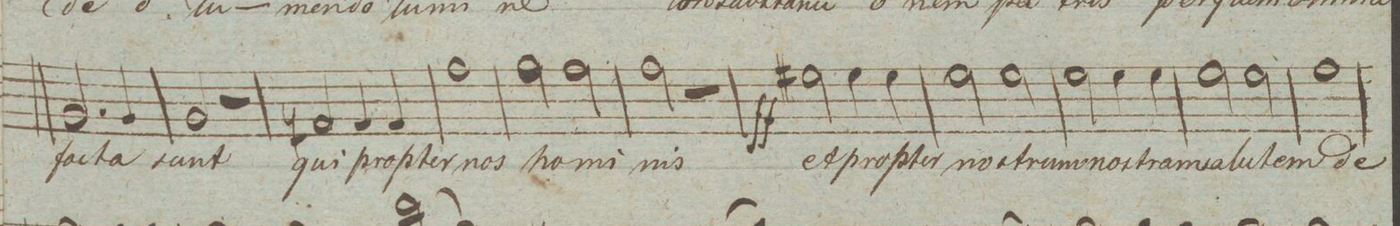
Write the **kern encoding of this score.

**kern	**text	**dynam
*I"Baſso.	*	*
*clefF4	*	*
*k[]	*	*
*met(c|)	*	*
*M4/4	*	*
2.BB/	fac-	.
4BB/	-ta	.
=48	=48	=48
2BB/	sunt	.
2r	.	.
=49	=49	=49
2AAn/	qui	.
4AA/	prop-	.
4AA/	-ter	.
=50	=50	=50
1A\	nos	.
=51	=51	=51
2A\	ho-	.
2A\	-mi-	.
=52	=52	=52
2A\	-nis	.
2r	.	.
=53	=53	=53
2G#X\	et	ff
4G#\	prop-	.
4G#\	-ter	.
=54	=54	=54
2G\	nos-	.
2G\	-tram	.
=55	=55	=55
2G\	nos-	.
4G\	-tram	.
4G\	sa-	.
=56	=56	=56
2G\	-lu-	.
2G\	-tem	.
=57	=57	=57
1A\	de-	.
=58	=58	=58
*-	*-	*-
